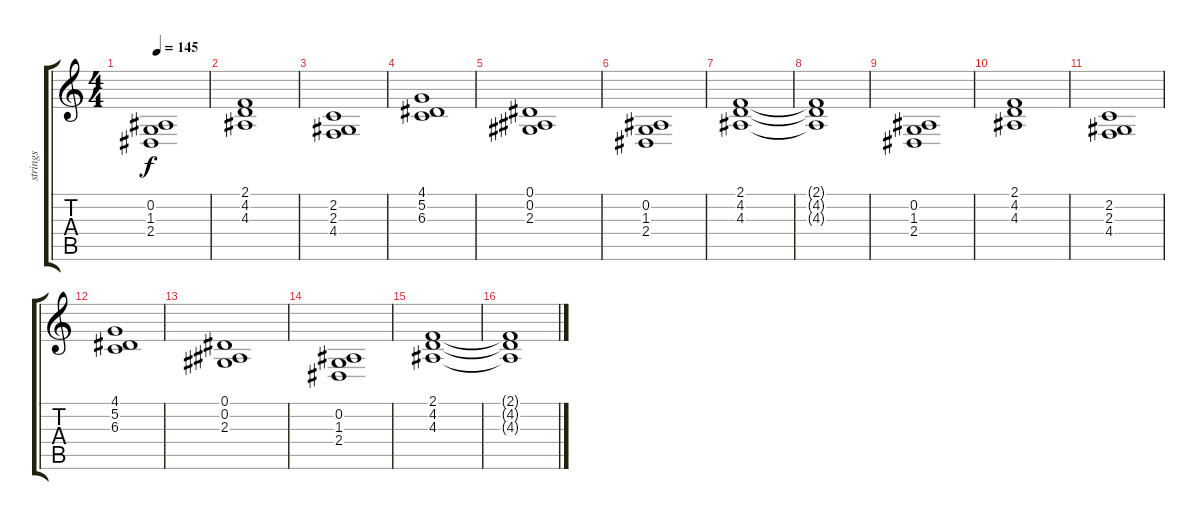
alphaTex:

\track ("strings" "strings") {instrument pad2warm}
\staff {score tabs}
\tuning (Eb4 Bb3 Gb3 Db3 Ab2 Eb2) {hide}
\ts (4 4)
\tempo 145
\clef g2
\ks c
(0.2 1.3 2.4).1{dy f} |
(2.1 4.2 4.3).1 |
(2.2 2.3 4.4).1 |
(4.1 5.2 6.3).1 |
(0.1 0.2 2.3).1 |
(0.2 1.3 2.4).1 |
(2.1 4.2 4.3).1 |
(2.1{t} 4.2{t} 4.3{t}).1 |
(0.2 1.3 2.4).1{volume 2} |
(2.1 4.2 4.3).1 |
(2.2 2.3 4.4).1 |
(4.1 5.2 6.3).1 |
(0.1 0.2 2.3).1 |
(0.2 1.3 2.4).1 |
(2.1 4.2 4.3).1 |
(2.1{t} 4.2{t} 4.3{t}).1
